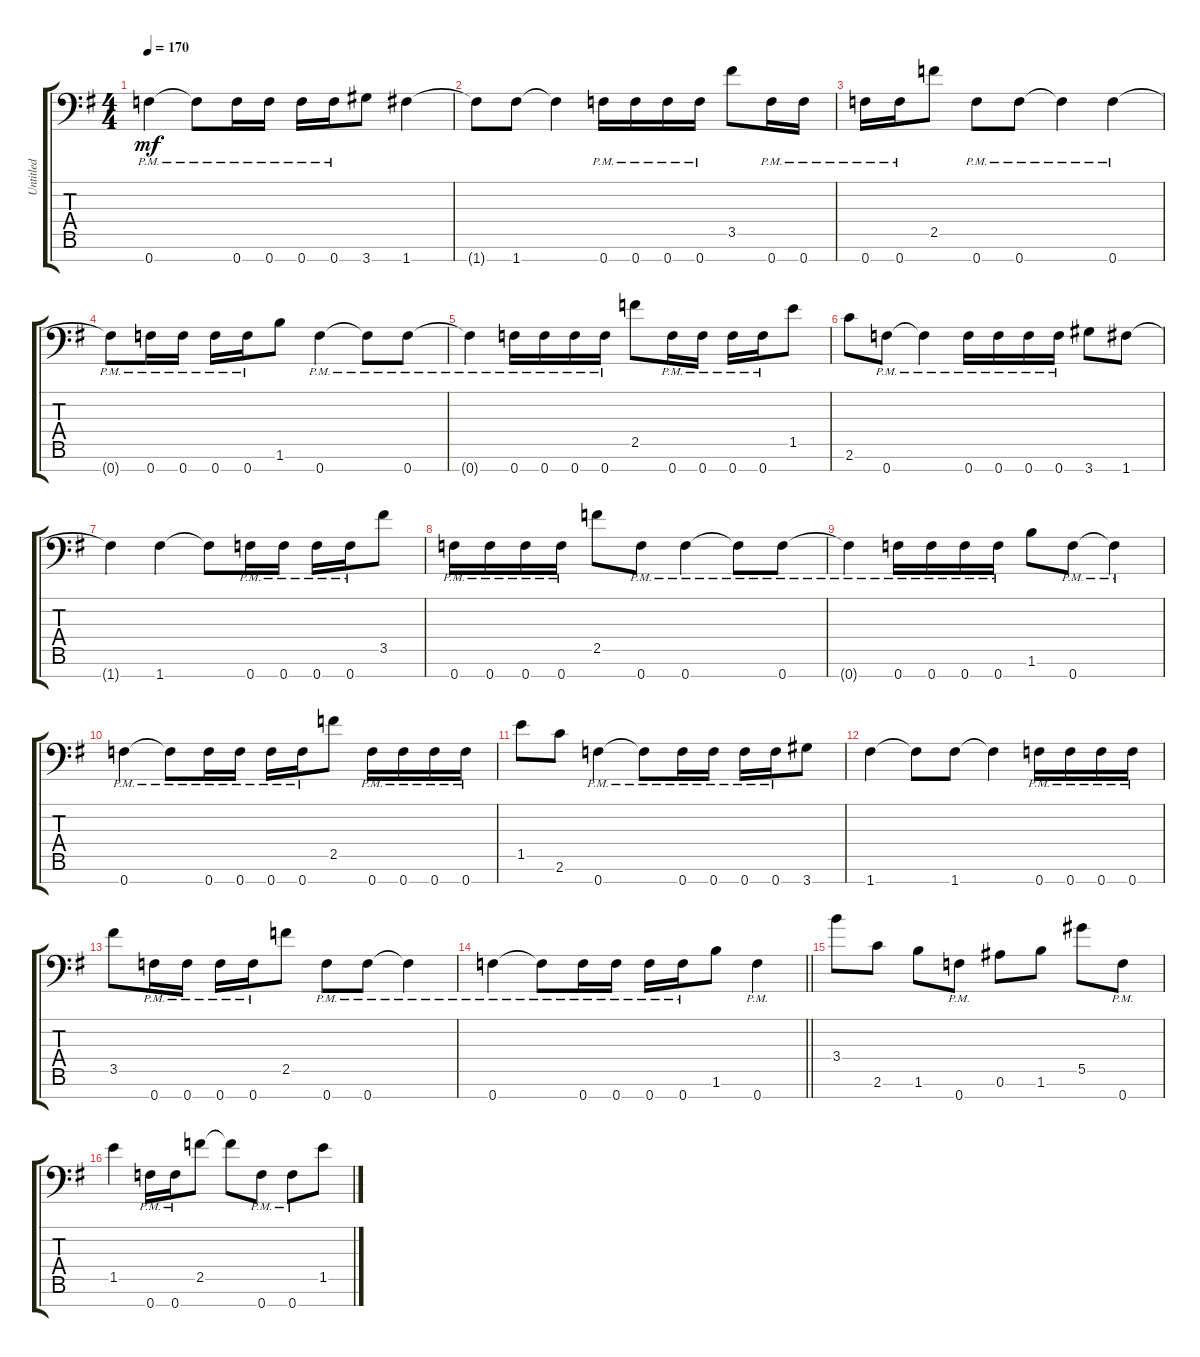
\track ("Untitled" "Untitled") {instrument overdrivenguitar}
\staff {score tabs}
\tuning (Bb3 F3 Db3 Ab2 Eb2 Bb1 F1) {hide}
\ts (4 4)
\tempo 170
\clef f4
\ks g
0.7{pm}.4{ot 8vb dy mf} 0.7{pm t}.8{ot 8vb} 0.7{pm}.16{ot 8vb} 0.7{pm}.16{ot 8vb} 0.7{pm}.16{ot 8vb} 0.7{pm}.16{ot 8vb} 3.7.8{ot 8vb} 1.7.4{ot 8vb} |
1.7{t}.8{ot 8vb} 1.7.8{ot 8vb} 1.7{t}.4{ot 8vb} 0.7{pm}.16{ot 8vb} 0.7{pm}.16{ot 8vb} 0.7{pm}.16{ot 8vb} 0.7{pm}.16{ot 8vb} 3.5.8{ot 8vb} 0.7{pm}.16{ot 8vb} 0.7{pm}.16{ot 8vb} |
0.7{pm}.16{ot 8vb} 0.7{pm}.16{ot 8vb} 2.5.8{ot 8vb} 0.7{pm}.8{ot 8vb} 0.7{pm}.8{ot 8vb} 0.7{pm t}.4{ot 8vb} 0.7{pm}.4{ot 8vb} |
0.7{pm t}.8{ot 8vb} 0.7{pm}.16{ot 8vb} 0.7{pm}.16{ot 8vb} 0.7{pm}.16{ot 8vb} 0.7{pm}.16{ot 8vb} 1.6.8{ot 8vb} 0.7{pm}.4{ot 8vb} 0.7{pm t}.8{ot 8vb} 0.7{pm}.8{ot 8vb} |
0.7{pm t}.4{ot 8vb} 0.7{pm}.16{ot 8vb} 0.7{pm}.16{ot 8vb} 0.7{pm}.16{ot 8vb} 0.7{pm}.16{ot 8vb} 2.5.8{ot 8vb} 0.7{pm}.16{ot 8vb} 0.7{pm}.16{ot 8vb} 0.7{pm}.16{ot 8vb} 0.7{pm}.16{ot 8vb} 1.5.8{ot 8vb} |
2.6.8{ot 8vb} 0.7{pm}.8{ot 8vb} 0.7{pm t}.4{ot 8vb} 0.7{pm}.16{ot 8vb} 0.7{pm}.16{ot 8vb} 0.7{pm}.16{ot 8vb} 0.7{pm}.16{ot 8vb} 3.7.8{ot 8vb} 1.7.8{ot 8vb} |
1.7{t}.4{ot 8vb} 1.7.4{ot 8vb} 1.7{t}.8{ot 8vb} 0.7{pm}.16{ot 8vb} 0.7{pm}.16{ot 8vb} 0.7{pm}.16{ot 8vb} 0.7{pm}.16{ot 8vb} 3.5.8{ot 8vb} |
0.7{pm}.16{ot 8vb} 0.7{pm}.16{ot 8vb} 0.7{pm}.16{ot 8vb} 0.7{pm}.16{ot 8vb} 2.5.8{ot 8vb} 0.7{pm}.8{ot 8vb} 0.7{pm}.4{ot 8vb} 0.7{pm t}.8{ot 8vb} 0.7{pm}.8{ot 8vb} |
0.7{pm t}.4{ot 8vb} 0.7{pm}.16{ot 8vb} 0.7{pm}.16{ot 8vb} 0.7{pm}.16{ot 8vb} 0.7{pm}.16{ot 8vb} 1.6.8{ot 8vb} 0.7{pm}.8{ot 8vb} 0.7{pm t}.4{ot 8vb} |
0.7{pm}.4{ot 8vb} 0.7{pm t}.8{ot 8vb} 0.7{pm}.16{ot 8vb} 0.7{pm}.16{ot 8vb} 0.7{pm}.16{ot 8vb} 0.7{pm}.16{ot 8vb} 2.5.8{ot 8vb} 0.7{pm}.16{ot 8vb} 0.7{pm}.16{ot 8vb} 0.7{pm}.16{ot 8vb} 0.7{pm}.16{ot 8vb} |
1.5.8{ot 8vb} 2.6.8{ot 8vb} 0.7{pm}.4{ot 8vb} 0.7{pm t}.8{ot 8vb} 0.7{pm}.16{ot 8vb} 0.7{pm}.16{ot 8vb} 0.7{pm}.16{ot 8vb} 0.7{pm}.16{ot 8vb} 3.7.8{ot 8vb} |
1.7.4{ot 8vb} 1.7{t}.8{ot 8vb} 1.7.8{ot 8vb} 1.7{t}.4{ot 8vb} 0.7{pm}.16{ot 8vb} 0.7{pm}.16{ot 8vb} 0.7{pm}.16{ot 8vb} 0.7{pm}.16{ot 8vb} |
3.5.8{ot 8vb} 0.7{pm}.16{ot 8vb} 0.7{pm}.16{ot 8vb} 0.7{pm}.16{ot 8vb} 0.7{pm}.16{ot 8vb} 2.5.8{ot 8vb} 0.7{pm}.8{ot 8vb} 0.7{pm}.8{ot 8vb} 0.7{pm t}.4{ot 8vb} |
\barLineRight lightlight
0.7{pm}.4{ot 8vb} 0.7{pm t}.8{ot 8vb} 0.7{pm}.16{ot 8vb} 0.7{pm}.16{ot 8vb} 0.7{pm}.16{ot 8vb} 0.7{pm}.16{ot 8vb} 1.6.8{ot 8vb} 0.7{pm}.4{ot 8vb} |
3.4.8{ot 8vb} 2.6.8{ot 8vb} 1.6.8{ot 8vb} 0.7{pm}.8{ot 8vb} 0.6.8{ot 8vb} 1.6.8{ot 8vb} 5.5.8{ot 8vb} 0.7{pm}.8{ot 8vb} |
1.5.4{ot 8vb} 0.7{pm}.16{ot 8vb} 0.7{pm}.16{ot 8vb} 2.5.8{ot 8vb} 2.5{t}.8{ot 8vb} 0.7{pm}.8{ot 8vb} 0.7{pm}.8{ot 8vb} 1.5.8{ot 8vb}
